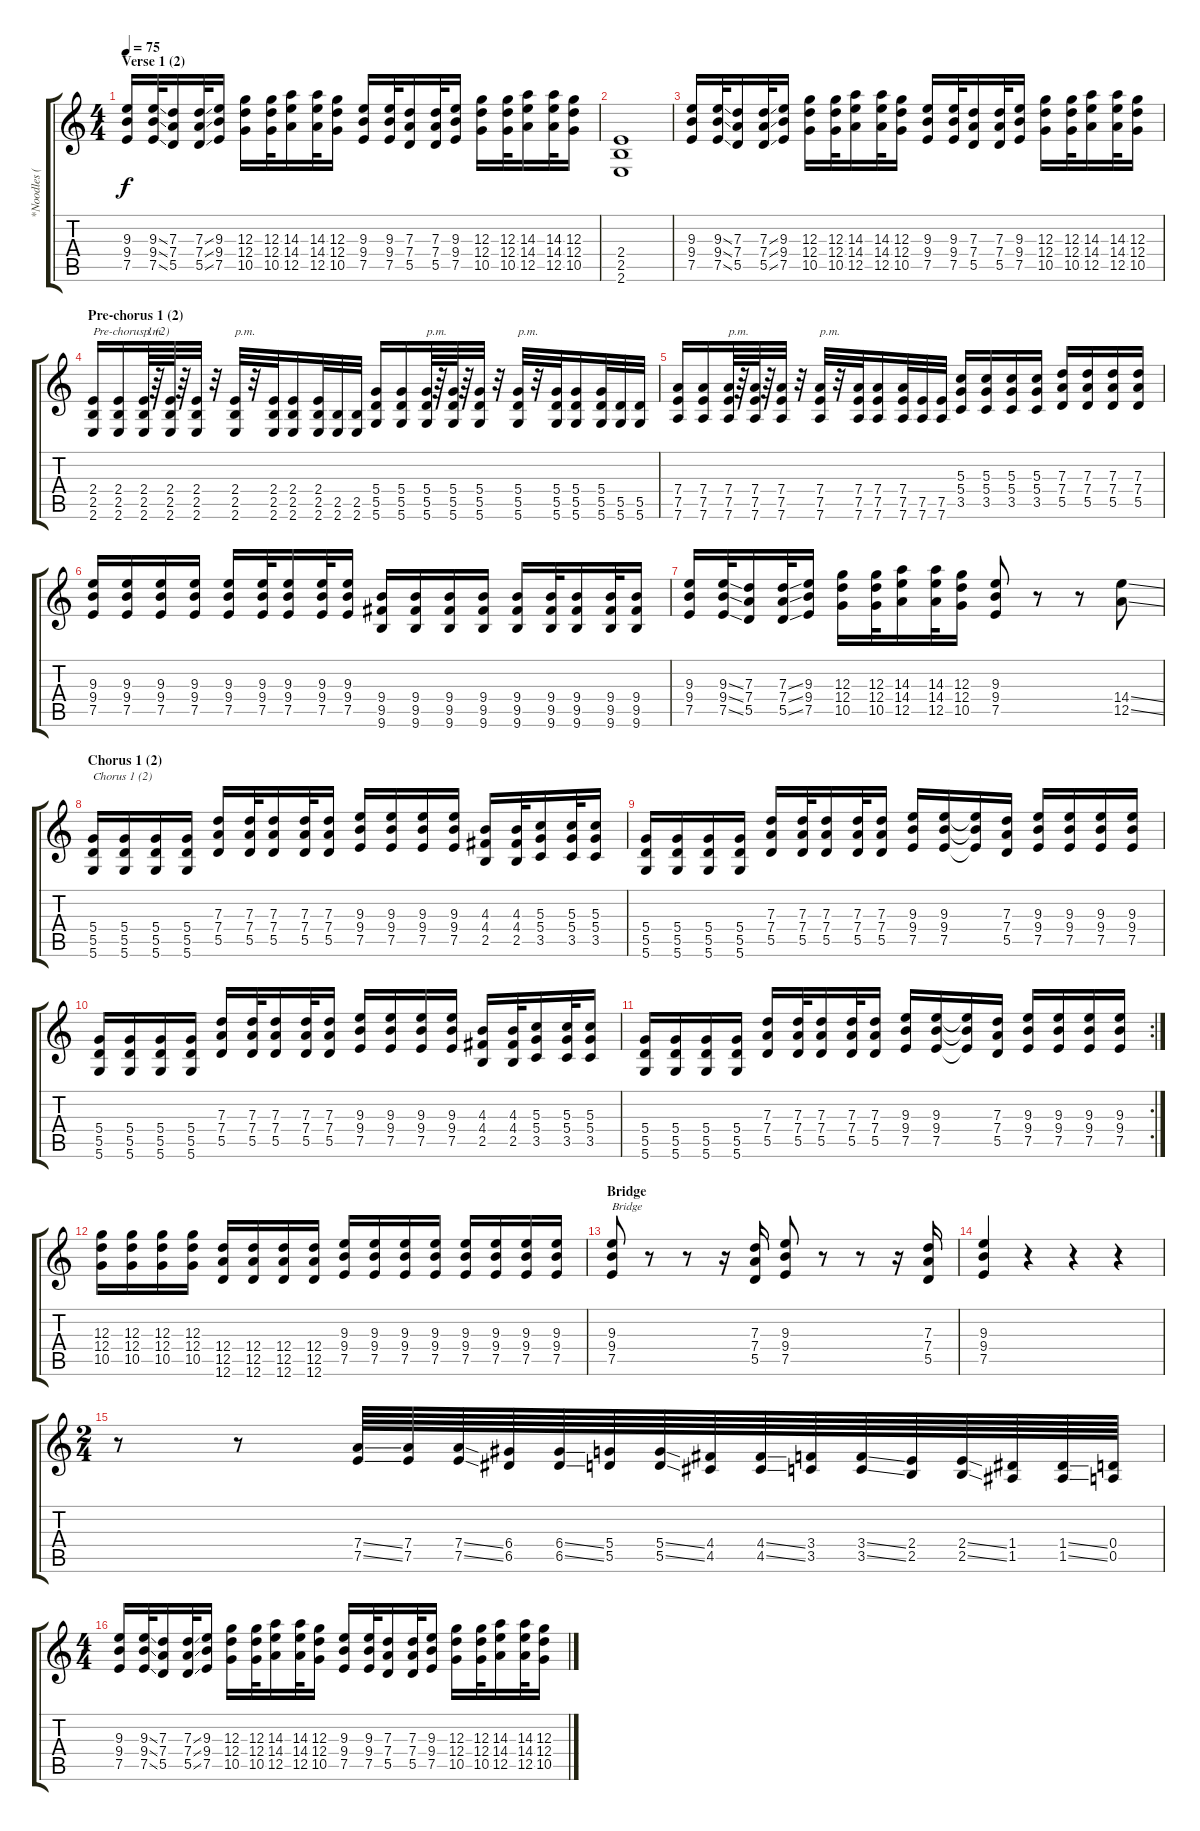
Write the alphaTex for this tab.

\track ("*Noodles (Dropped D guitar)" "*Noodles (") {instrument distortionguitar}
\staff {score tabs}
\tuning (E4 B3 G3 D3 A2 D2) {hide}
\ts (4 4)
\section ("" "Verse 1 (2)")
\tempo 75
\clef g2
\ks c
(9.3 9.4 7.5).16{dy f volume 14 instrument distortionguitar} (9.3{ss} 9.4{ss} 7.5{ss}).32 (7.3 7.4 5.5).16 (7.3{ss} 7.4{ss} 5.5{ss}).32 (9.3 9.4 7.5).16 (12.3 12.4 10.5).16 (12.3 12.4 10.5).32 (14.3 14.4 12.5).16 (14.3 14.4 12.5).32 (12.3 12.4 10.5).16 (9.3 9.4 7.5).16 (9.3 9.4 7.5).32 (7.3 7.4 5.5).16 (7.3 7.4 5.5).32 (9.3 9.4 7.5).16 (12.3 12.4 10.5).16 (12.3 12.4 10.5).32 (14.3 14.4 12.5).16 (14.3 14.4 12.5).32 (12.3 12.4 10.5).16 |
(2.4 2.5 2.6).1 |
(9.3 9.4 7.5).16{volume 14 instrument distortionguitar} (9.3{ss} 9.4{ss} 7.5{ss}).32 (7.3 7.4 5.5).16 (7.3{ss} 7.4{ss} 5.5{ss}).32 (9.3 9.4 7.5).16 (12.3 12.4 10.5).16 (12.3 12.4 10.5).32 (14.3 14.4 12.5).16 (14.3 14.4 12.5).32 (12.3 12.4 10.5).16 (9.3 9.4 7.5).16 (9.3 9.4 7.5).32 (7.3 7.4 5.5).16 (7.3 7.4 5.5).32 (9.3 9.4 7.5).16 (12.3 12.4 10.5).16 (12.3 12.4 10.5).32 (14.3 14.4 12.5).16 (14.3 14.4 12.5).32 (12.3 12.4 10.5).16 |
\section ("" "Pre-chorus 1 (2)")
(2.4 2.5 2.6).16{txt "Pre-chorus 1 (2)"} (2.4 2.5 2.6).16 (2.4 2.5 2.6).64{txt "p.m."} r.64 (2.4 2.5 2.6).64 r.64 (2.4 2.5 2.6).32 r.32 (2.4 2.5 2.6).32{txt "p.m."} r.32 (2.4 2.5 2.6).32 (2.4 2.5 2.6).16 (2.4 2.5 2.6).32 (2.5 2.6).32 (2.5 2.6).32 (5.4 5.5 5.6).16 (5.4 5.5 5.6).16 (5.4 5.5 5.6).64{txt "p.m."} r.64 (5.4 5.5 5.6).64 r.64 (5.4 5.5 5.6).32 r.32 (5.4 5.5 5.6).32{txt "p.m."} r.32 (5.4 5.5 5.6).32 (5.4 5.5 5.6).16 (5.4 5.5 5.6).32 (5.5 5.6).32 (5.5 5.6).32 |
(7.4 7.5 7.6).16 (7.4 7.5 7.6).16 (7.4 7.5 7.6).64{txt "p.m."} r.64 (7.4 7.5 7.6).64 r.64 (7.4 7.5 7.6).32 r.32 (7.4 7.5 7.6).32{txt "p.m."} r.32 (7.4 7.5 7.6).32 (7.4 7.5 7.6).16 (7.4 7.5 7.6).32 (7.5 7.6).32 (7.5 7.6).32 (5.3 5.4 3.5).16 (5.3 5.4 3.5).16 (5.3 5.4 3.5).16 (5.3 5.4 3.5).16 (7.3 7.4 5.5).16 (7.3 7.4 5.5).16 (7.3 7.4 5.5).16 (7.3 7.4 5.5).16 |
(9.3 9.4 7.5).16 (9.3 9.4 7.5).16 (9.3 9.4 7.5).16 (9.3 9.4 7.5).16 (9.3 9.4 7.5).16 (9.3 9.4 7.5).32 (9.3 9.4 7.5).16 (9.3 9.4 7.5).32 (9.3 9.4 7.5).16 (9.4 9.5 9.6).16 (9.4 9.5 9.6).16 (9.4 9.5 9.6).16 (9.4 9.5 9.6).16 (9.4 9.5 9.6).16 (9.4 9.5 9.6).32 (9.4 9.5 9.6).16 (9.4 9.5 9.6).32 (9.4 9.5 9.6).16 |
(9.3 9.4 7.5).16{volume 14 instrument distortionguitar} (9.3{ss} 9.4{ss} 7.5{ss}).32 (7.3 7.4 5.5).16 (7.3{ss} 7.4{ss} 5.5{ss}).32 (9.3 9.4 7.5).16 (12.3 12.4 10.5).16 (12.3 12.4 10.5).32 (14.3 14.4 12.5).16 (14.3 14.4 12.5).32 (12.3 12.4 10.5).16 (9.3 9.4 7.5).8 r.8 r.8 (14.4{ss} 12.5{ss}).8 |
\section ("" "Chorus 1 (2)")
(5.4 5.5 5.6).16{txt "Chorus 1 (2)"} (5.4 5.5 5.6).16 (5.4 5.5 5.6).16 (5.4 5.5 5.6).16 (7.3 7.4 5.5).16 (7.3 7.4 5.5).32 (7.3 7.4 5.5).16 (7.3 7.4 5.5).32 (7.3 7.4 5.5).16 (9.3 9.4 7.5).16 (9.3 9.4 7.5).16 (9.3 9.4 7.5).16 (9.3 9.4 7.5).16 (4.3 4.4 2.5).16 (4.3 4.4 2.5).32 (5.3 5.4 3.5).16 (5.3 5.4 3.5).32 (5.3 5.4 3.5).16 |
(5.4 5.5 5.6).16 (5.4 5.5 5.6).16 (5.4 5.5 5.6).16 (5.4 5.5 5.6).16 (7.3 7.4 5.5).16 (7.3 7.4 5.5).32 (7.3 7.4 5.5).16 (7.3 7.4 5.5).32 (7.3 7.4 5.5).16 (9.3 9.4 7.5).16 (9.3 9.4 7.5).16 (9.3{t} 9.4{t} 7.5{t}).16 (7.3 7.4 5.5).16 (9.3 9.4 7.5).16 (9.3 9.4 7.5).16 (9.3 9.4 7.5).16 (9.3 9.4 7.5).16 |
(5.4 5.5 5.6).16 (5.4 5.5 5.6).16 (5.4 5.5 5.6).16 (5.4 5.5 5.6).16 (7.3 7.4 5.5).16 (7.3 7.4 5.5).32 (7.3 7.4 5.5).16 (7.3 7.4 5.5).32 (7.3 7.4 5.5).16 (9.3 9.4 7.5).16 (9.3 9.4 7.5).16 (9.3 9.4 7.5).16 (9.3 9.4 7.5).16 (4.3 4.4 2.5).16 (4.3 4.4 2.5).32 (5.3 5.4 3.5).16 (5.3 5.4 3.5).32 (5.3 5.4 3.5).16 |
\rc 2
(5.4 5.5 5.6).16 (5.4 5.5 5.6).16 (5.4 5.5 5.6).16 (5.4 5.5 5.6).16 (7.3 7.4 5.5).16 (7.3 7.4 5.5).32 (7.3 7.4 5.5).16 (7.3 7.4 5.5).32 (7.3 7.4 5.5).16 (9.3 9.4 7.5).16 (9.3 9.4 7.5).16 (9.3{t} 9.4{t} 7.5{t}).16 (7.3 7.4 5.5).16 (9.3 9.4 7.5).16 (9.3 9.4 7.5).16 (9.3 9.4 7.5).16 (9.3 9.4 7.5).16 |
(12.3 12.4 10.5).16 (12.3 12.4 10.5).16 (12.3 12.4 10.5).16 (12.3 12.4 10.5).16 (12.4 12.5 12.6).16 (12.4 12.5 12.6).16 (12.4 12.5 12.6).16 (12.4 12.5 12.6).16 (9.3 9.4 7.5).16 (9.3 9.4 7.5).16 (9.3 9.4 7.5).16 (9.3 9.4 7.5).16 (9.3 9.4 7.5).16 (9.3 9.4 7.5).16 (9.3 9.4 7.5).16 (9.3 9.4 7.5).16 |
\section ("" "Bridge")
(9.3 9.4 7.5).8{txt "Bridge"} r.8 r.8 r.16 (7.3 7.4 5.5).16 (9.3 9.4 7.5).8 r.8 r.8 r.16 (7.3 7.4 5.5).16 |
(9.3 9.4 7.5).4 r.4 r.4 r.4 |
\ts (2 4)
r.8 r.8 (7.4{ss} 7.5{ss}).64{instrument guitarfretnoise} (7.4 7.5).64 (7.4{ss} 7.5{ss}).64 (6.4 6.5).64 (6.4{ss} 6.5{ss}).64 (5.4 5.5).64 (5.4{ss} 5.5{ss}).64 (4.4 4.5).64 (4.4{ss} 4.5{ss}).64 (3.4 3.5).64 (3.4{ss} 3.5{ss}).64 (2.4 2.5).64 (2.4{ss} 2.5{ss}).64 (1.4 1.5).64 (1.4{ss} 1.5{ss}).64 (0.4 0.5).64 |
\ts (4 4)
(9.3 9.4 7.5).16{volume 14 instrument distortionguitar} (9.3{ss} 9.4{ss} 7.5{ss}).32 (7.3 7.4 5.5).16 (7.3{ss} 7.4{ss} 5.5{ss}).32 (9.3 9.4 7.5).16 (12.3 12.4 10.5).16 (12.3 12.4 10.5).32 (14.3 14.4 12.5).16 (14.3 14.4 12.5).32 (12.3 12.4 10.5).16 (9.3 9.4 7.5).16 (9.3 9.4 7.5).32 (7.3 7.4 5.5).16 (7.3 7.4 5.5).32 (9.3 9.4 7.5).16 (12.3 12.4 10.5).16 (12.3 12.4 10.5).32 (14.3 14.4 12.5).16 (14.3 14.4 12.5).32 (12.3 12.4 10.5).16
